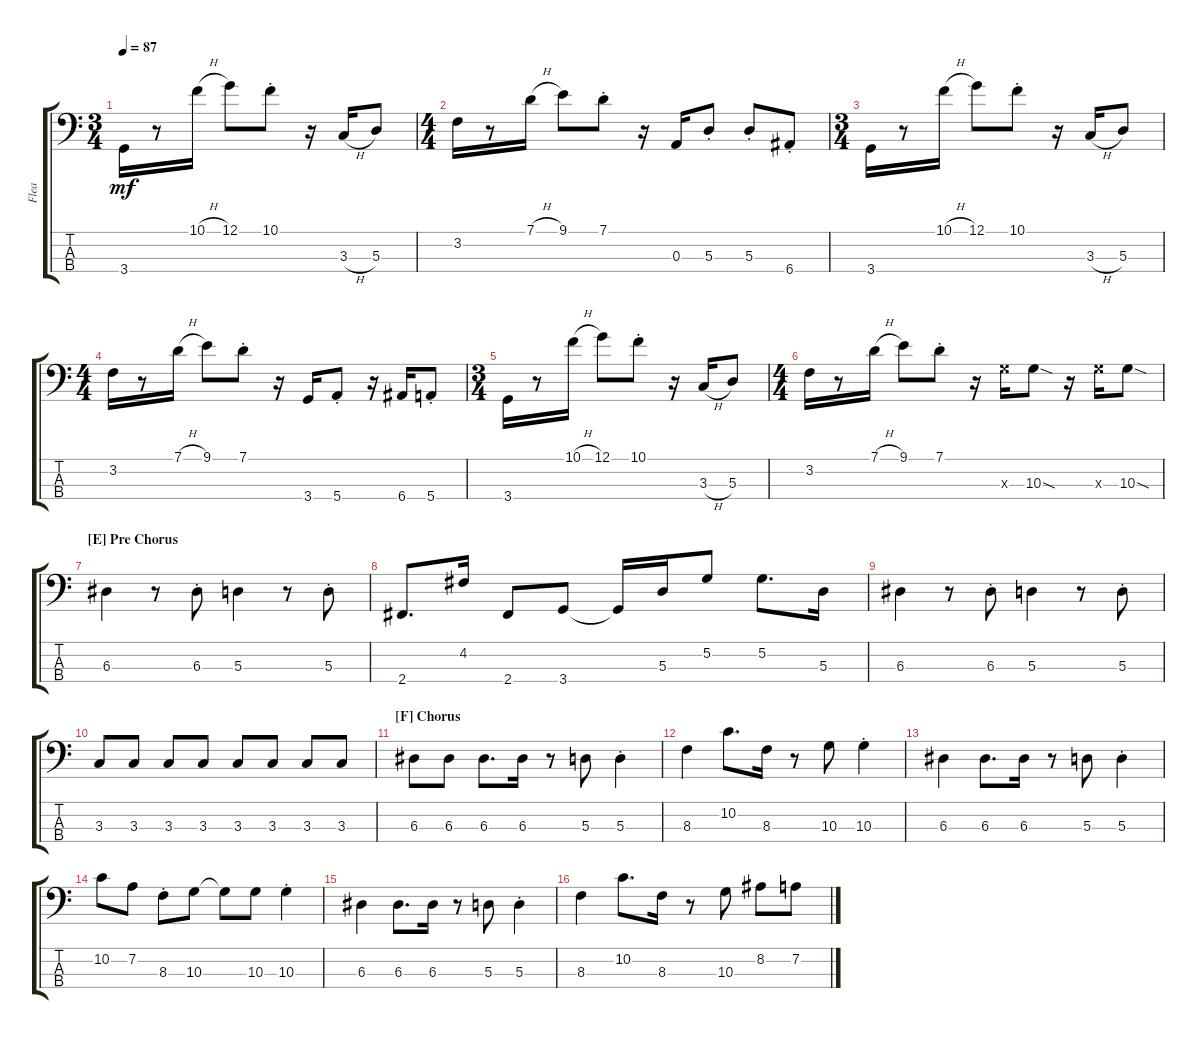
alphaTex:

\track ("Flea" "Flea") {instrument electricbassfinger}
\staff {score tabs}
\tuning (G2 D2 A1 E1) {hide}
\ts (3 4)
\tempo 87
\clef f4
\ks c
3.4.16{dy mf} r.8 10.1{h}.16 12.1.8 10.1{st}.8 r.16 3.3{h}.16 5.3.8 |
\ts (4 4)
3.2.16 r.8 7.1{h}.16 9.1.8 7.1{st}.8 r.16 0.3.16 5.3{st}.8 5.3{st}.8 6.4{st}.8 |
\ts (3 4)
3.4.16 r.8 10.1{h}.16 12.1.8 10.1{st}.8 r.16 3.3{h}.16 5.3.8 |
\ts (4 4)
3.2.16 r.8 7.1{h}.16 9.1.8 7.1{st}.8 r.16 3.4.16 5.4{st}.8 r.16 6.4.16 5.4{st}.8 |
\ts (3 4)
3.4.16 r.8 10.1{h}.16 12.1.8 10.1{st}.8 r.16 3.3{h}.16 5.3.8 |
\ts (4 4)
3.2.16 r.8 7.1{h}.16 9.1.8 7.1{st}.8 r.16 10.3{x}.16 10.3{sod}.8 r.16 10.3{x}.16 10.3{sod}.8 |
\section ("" "[E] Pre Chorus")
6.3.4 r.8 6.3{st}.8 5.3.4 r.8 5.3{st}.8 |
2.4.8{d} 4.2.16 2.4.8 3.4.8 3.4{t}.16 5.3.16 5.2.8 5.2.8{d} 5.3.16 |
6.3.4 r.8 6.3{st}.8 5.3.4 r.8 5.3{st}.8 |
3.3.8 3.3.8 3.3.8 3.3.8 3.3.8 3.3.8 3.3.8 3.3.8 |
\section ("" "[F] Chorus")
6.3.8 6.3.8 6.3.8{d} 6.3.16 r.8 5.3.8 5.3{st}.4 |
8.3.4 10.2.8{d} 8.3.16 r.8 10.3.8 10.3{st}.4 |
6.3.4 6.3.8{d} 6.3.16 r.8 5.3.8 5.3{st}.4 |
10.2.8 7.2.8 8.3{st}.8 10.3.8 10.3{t}.8 10.3.8 10.3{st}.4 |
6.3.4 6.3.8{d} 6.3.16 r.8 5.3.8 5.3{st}.4 |
8.3.4 10.2.8{d} 8.3.16 r.8 10.3.8 8.2.8 7.2.8
